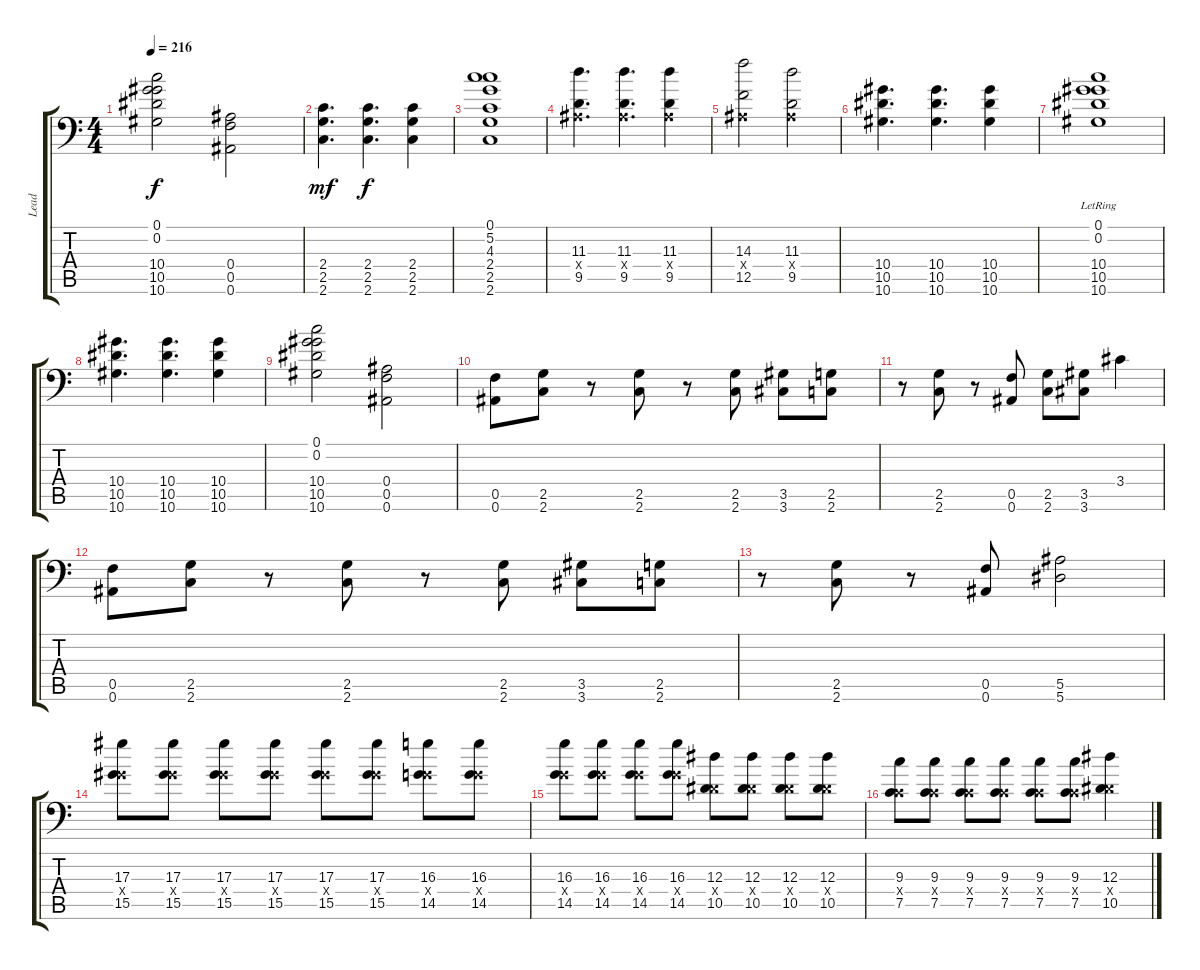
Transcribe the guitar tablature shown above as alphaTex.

\track ("Lead" "Lead") {solo instrument distortionguitar}
\staff {score tabs}
\tuning (C4 G3 Eb3 Bb2 F2 Bb1) {hide}
\ts (4 4)
\tempo 216
\clef f4
\ks c
(0.1 0.2 10.4 10.5 10.6).2{dy f} (0.4 0.5 0.6).2 |
(2.4 2.5 2.6).4{d dy mf} (2.4 2.5 2.6).4{d dy f} (2.4 2.5 2.6).4 |
(0.1 5.2 4.3 2.4 2.5 2.6).1 |
(11.3 0.4{x} 9.5).4{d} (11.3 0.4{x} 9.5).4{d} (11.3 0.4{x} 9.5).4 |
(14.3 0.4{x} 12.5).2 (11.3 0.4{x} 9.5).2 |
(10.4 10.5 10.6).4{d} (10.4 10.5 10.6).4{d} (10.4 10.5 10.6).4 |
(0.1{lr} 0.2 10.4 10.5 10.6).1 |
(10.4 10.5 10.6).4{d} (10.4 10.5 10.6).4{d} (10.4 10.5 10.6).4 |
(0.1 0.2 10.4 10.5 10.6).2 (0.4 0.5 0.6).2 |
(0.5 0.6).8 (2.5 2.6).8 r.8 (2.5 2.6).8 r.8 (2.5 2.6).8 (3.5 3.6).8 (2.5 2.6).8 |
r.8 (2.5 2.6).8 r.8 (0.5 0.6).8 (2.5 2.6).8 (3.5 3.6).8 3.4.4 |
(0.5 0.6).8 (2.5 2.6).8 r.8 (2.5 2.6).8 r.8 (2.5 2.6).8 (3.5 3.6).8 (2.5 2.6).8 |
r.8 (2.5 2.6).8 r.8 (0.5 0.6).8 (5.5 5.6).2 |
(17.3 10.4{x} 15.5).8 (17.3 10.4{x} 15.5).8 (17.3 10.4{x} 15.5).8 (17.3 10.4{x} 15.5).8 (17.3 10.4{x} 15.5).8 (17.3 10.4{x} 15.5).8 (16.3 9.4{x} 14.5).8 (16.3 9.4{x} 14.5).8 |
(16.3 9.4{x} 14.5).8 (16.3 9.4{x} 14.5).8 (16.3 9.4{x} 14.5).8 (16.3 9.4{x} 14.5).8 (12.3 5.4{x} 10.5).8 (12.3 5.4{x} 10.5).8 (12.3 5.4{x} 10.5).8 (12.3 5.4{x} 10.5).8 |
(9.3 2.4{x} 7.5).8 (9.3 2.4{x} 7.5).8 (9.3 2.4{x} 7.5).8 (9.3 2.4{x} 7.5).8 (9.3 2.4{x} 7.5).8 (9.3 2.4{x} 7.5).8 (12.3 5.4{x} 10.5).4
